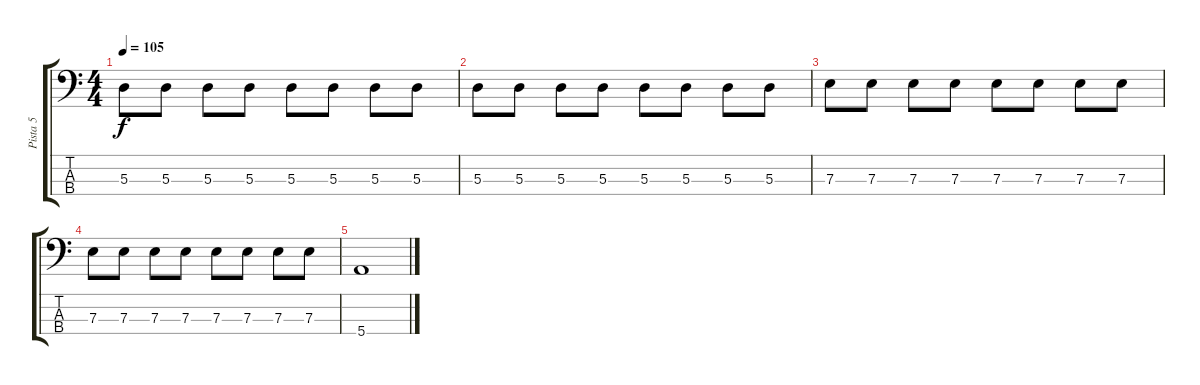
\track ("Pista 5" "Pista 5") {instrument electricbassfinger}
\staff {score tabs}
\tuning (G2 D2 A1 E1) {hide}
\ts (4 4)
\tempo 105
\clef f4
\ks c
5.3.8{dy f} 5.3.8 5.3.8 5.3.8 5.3.8 5.3.8 5.3.8 5.3.8 |
5.3.8 5.3.8 5.3.8 5.3.8 5.3.8 5.3.8 5.3.8 5.3.8 |
7.3.8 7.3.8 7.3.8 7.3.8 7.3.8 7.3.8 7.3.8 7.3.8 |
7.3.8 7.3.8 7.3.8 7.3.8 7.3.8 7.3.8 7.3.8 7.3.8 |
5.4.1{volume 0}
